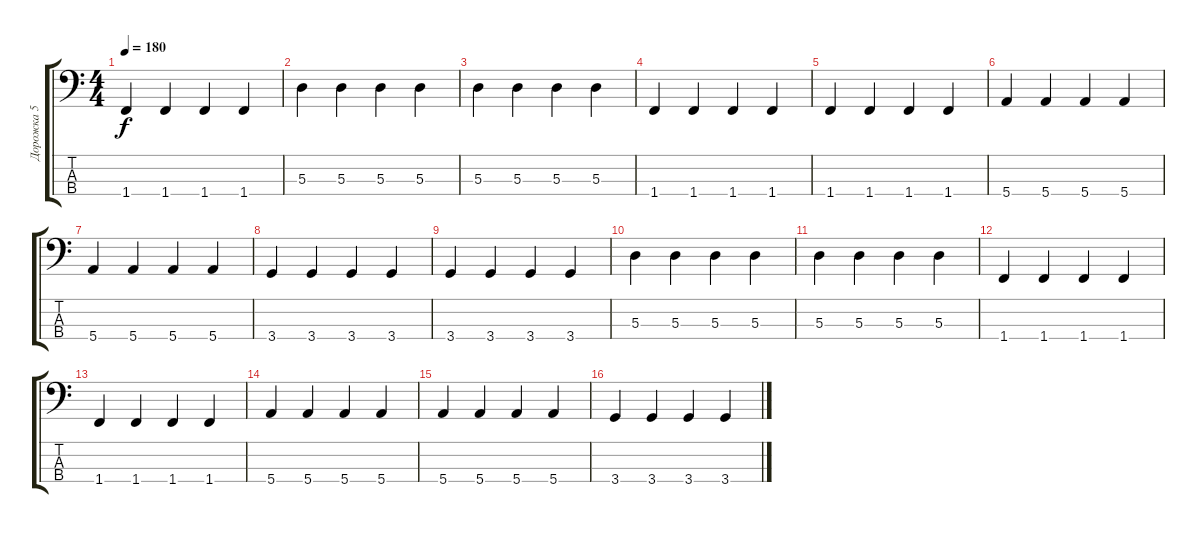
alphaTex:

\track ("Дорожка 5" "Дорожка 5") {instrument electricbassfinger}
\staff {score tabs}
\tuning (G2 D2 A1 E1) {hide}
\ts (4 4)
\tempo 180
\clef f4
\ks c
1.4.4{dy f} 1.4.4 1.4.4 1.4.4 |
5.3.4 5.3.4 5.3.4 5.3.4 |
5.3.4 5.3.4 5.3.4 5.3.4 |
1.4.4 1.4.4 1.4.4 1.4.4 |
1.4.4 1.4.4 1.4.4 1.4.4 |
5.4.4 5.4.4 5.4.4 5.4.4 |
5.4.4 5.4.4 5.4.4 5.4.4 |
3.4.4 3.4.4 3.4.4 3.4.4 |
3.4.4 3.4.4 3.4.4 3.4.4 |
5.3.4 5.3.4 5.3.4 5.3.4 |
5.3.4 5.3.4 5.3.4 5.3.4 |
1.4.4 1.4.4 1.4.4 1.4.4 |
1.4.4 1.4.4 1.4.4 1.4.4 |
5.4.4 5.4.4 5.4.4 5.4.4 |
5.4.4 5.4.4 5.4.4 5.4.4 |
3.4.4 3.4.4 3.4.4 3.4.4
